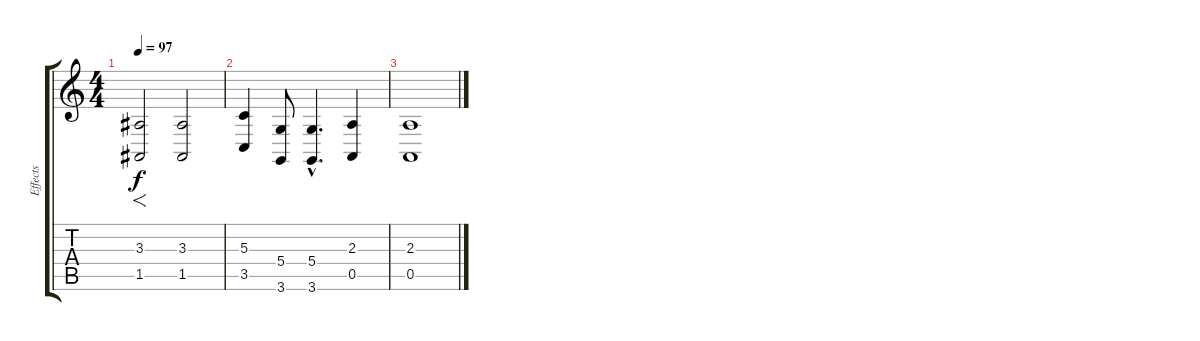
\track ("Effects" "Effects") {instrument tuba}
\staff {score tabs}
\tuning (E4 B3 G3 D3 A2 E2) {hide}
\ts (4 4)
\tempo 97
\clef g2
\ks c
(3.3 1.5).2{f dy f} (3.3 1.5).2 |
(5.3 3.5).4 (5.4 3.6).8 (5.4{hac} 3.6{hac}).4{d} (2.3 0.5).4 |
(2.3 0.5).1
